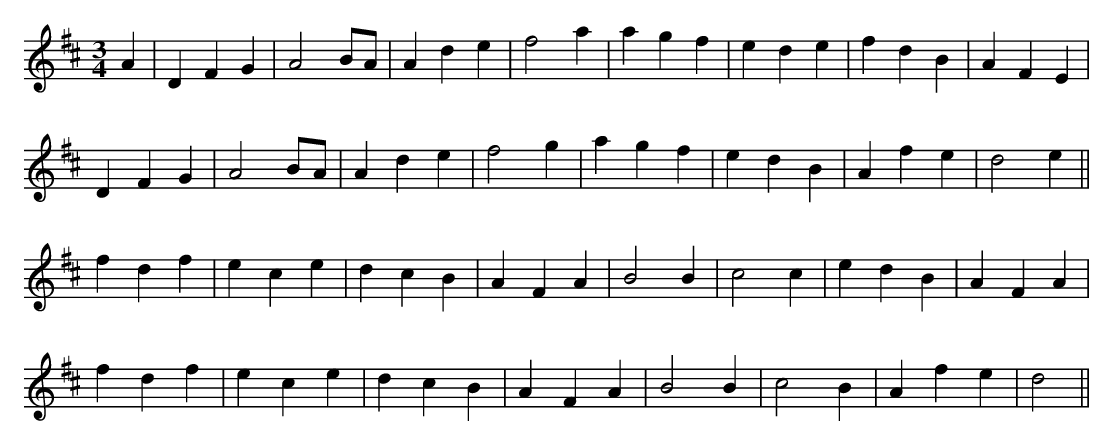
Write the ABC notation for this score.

X:1
M:3/4
K:D
A2|D2F2G2|A4BA|A2d2e2|f4a2|a2g2f2|e2d2e2|f2d2B2|A2F2E2|
D2F2G2|A4BA|A2d2e2|f4g2|a2g2f2|e2d2B2|A2f2e2|d4e2||
f2d2f2|e2c2e2|d2c2B2|A2F2A2|B4B2|c4c2|e2d2B2|A2F2A2|
f2d2f2|e2c2e2|d2c2B2|A2F2A2|B4B2|c4B2|A2f2e2|d4||
